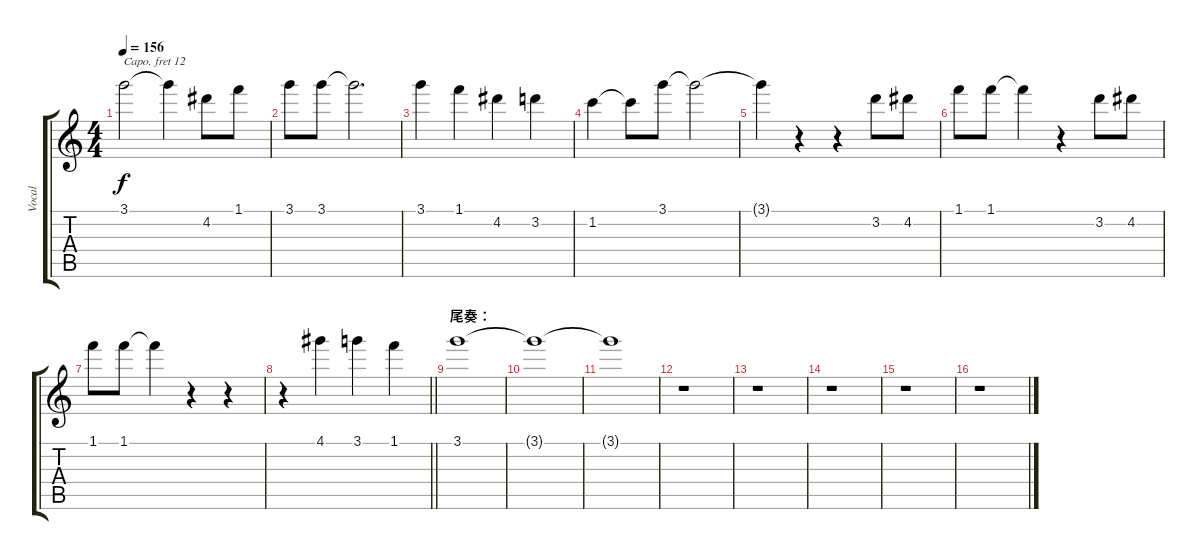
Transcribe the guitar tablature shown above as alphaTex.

\track ("Vocal" "Vocal") {instrument electricguitarmuted}
\staff {score tabs}
\capo 12
\tuning (E4 B3 G3 D3 A2 E2) {hide}
\ts (4 4)
\tempo 156
\clef g2
\ks c
3.1.2{dy f} 3.1{t}.4 4.2.8 1.1.8 |
3.1.8 3.1.8 3.1{t}.2{d} |
3.1.4 1.1.4 4.2.4 3.2.4 |
1.2.4 1.2{t}.8 3.1.8 3.1{t}.2 |
3.1{t}.4 r.4 r.4 3.2.8 4.2.8 |
1.1.8 1.1.8 1.1{t}.4 r.4 3.2.8 4.2.8 |
1.1.8 1.1.8 1.1{t}.4 r.4 r.4 |
\barLineRight lightlight
r.4 4.1.4 3.1.4 1.1.4 |
\section ("" "尾奏：")
3.1.1 |
3.1{t}.1 |
3.1{t}.1 |
r.1 |
r.1 |
r.1 |
r.1 |
r.1
